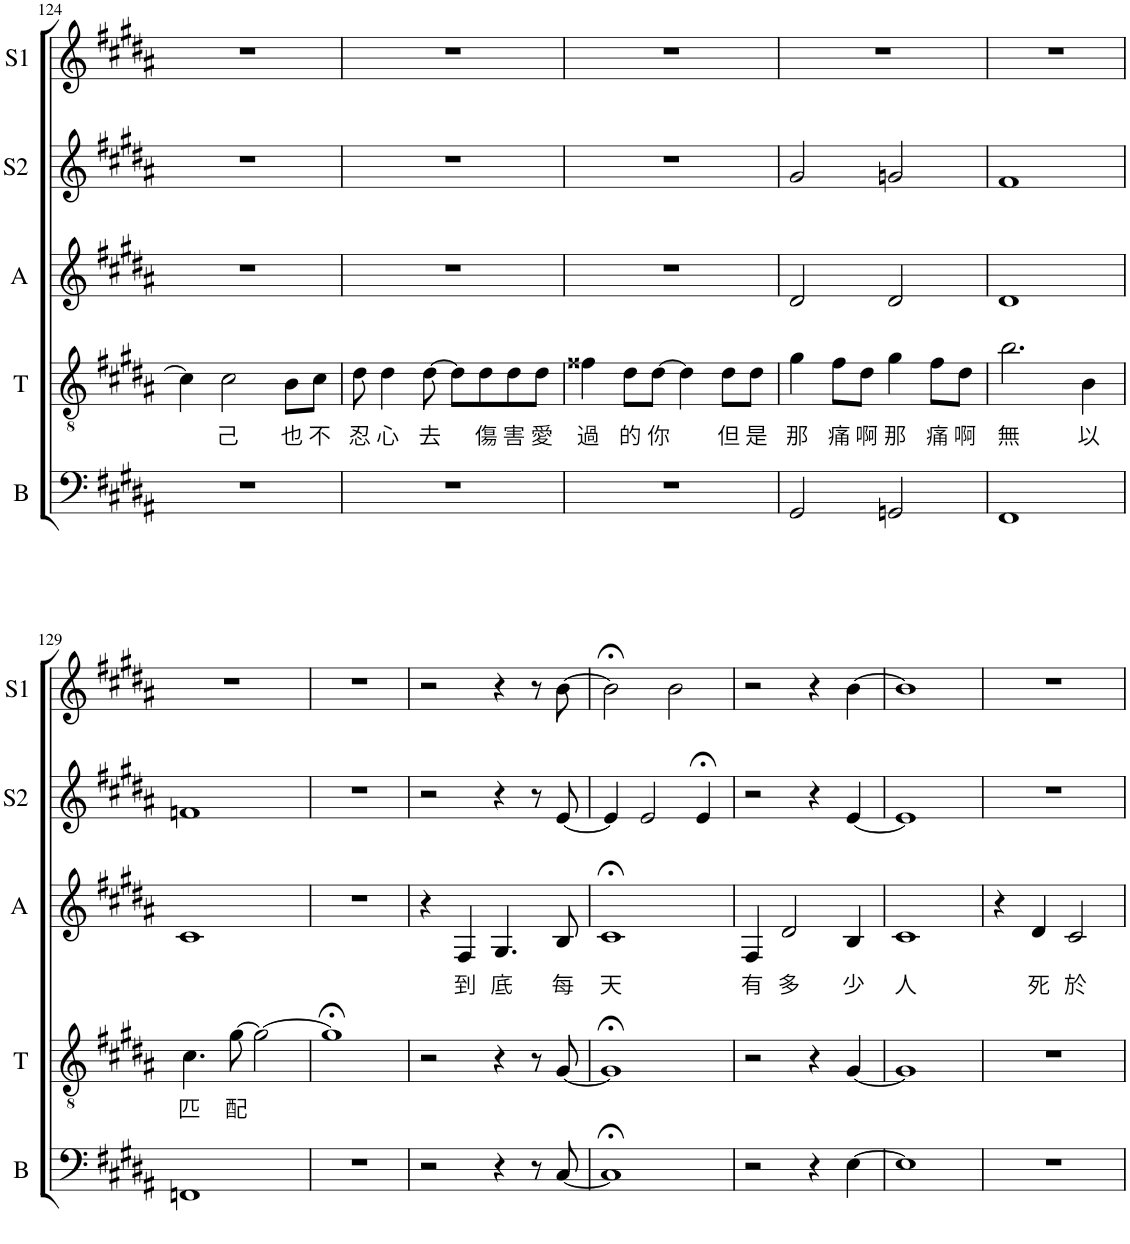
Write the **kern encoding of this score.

**kern	**kern	**text	**kern	**text	**kern	**kern
*part5	*part4	*part4	*part3	*part3	*part2	*part1
*staff5	*staff4	*staff4	*staff3	*staff3	*staff2	*staff1
*I"B	*I"T	*	*I"A	*	*I"S2	*I"S1
*I'B	*I'T	*	*I'A	*	*I'S2	*I'S1
!!LO:PB:g=z
*clefF4	*clefGv2	*	*clefG2	*	*clefG2	*clefG2
*k[f#c#g#d#a#]	*k[f#c#g#d#a#]	*	*k[f#c#g#d#a#]	*	*k[f#c#g#d#a#]	*k[f#c#g#d#a#]
*M4/4	*M4/4	*	*M4/4	*	*M4/4	*M4/4
=124	=124	=124	=124	=124	=124	=124
1r	4c#\]	.	1r	.	1r	1r
!	!	!LO:LY:b	!	!	!	!
.	2c#\	己	.	.	.	.
!	!	!LO:LY:b	!	!	!	!
.	8B\L	也	.	.	.	.
!	!	!LO:LY:b	!	!	!	!
.	8c#\J	不	.	.	.	.
=125	=125	=125	=125	=125	=125	=125
!	!	!LO:LY:b	!	!	!	!
1r	8d#\	忍	1r	.	1r	1r
!	!	!LO:LY:b	!	!	!	!
.	4d#\	心	.	.	.	.
!	!	!LO:LY:b	!	!	!	!
.	[8d#\	去	.	.	.	.
.	8d#\L]	.	.	.	.	.
!	!	!LO:LY:b	!	!	!	!
.	8d#\	傷	.	.	.	.
!	!	!LO:LY:b	!	!	!	!
.	8d#\	害	.	.	.	.
!	!	!LO:LY:b	!	!	!	!
.	8d#\J	愛	.	.	.	.
=126	=126	=126	=126	=126	=126	=126
!	!	!LO:LY:b	!	!	!	!
1r	4f##X\	過	1r	.	1r	1r
!	!	!LO:LY:b	!	!	!	!
.	8d#\L	的	.	.	.	.
!	!	!LO:LY:b	!	!	!	!
.	[8d#\J	你	.	.	.	.
.	4d#\]	.	.	.	.	.
!	!	!LO:LY:b	!	!	!	!
.	8d#\L	但	.	.	.	.
!	!	!LO:LY:b	!	!	!	!
.	8d#\J	是	.	.	.	.
=127	=127	=127	=127	=127	=127	=127
!	!	!LO:LY:b	!	!	!	!
2GG#/	4g#\	那	2d#/	.	2g#/	1r
!	!	!LO:LY:b	!	!	!	!
.	8f#\L	痛	.	.	.	.
!	!	!LO:LY:b	!	!	!	!
.	8d#\J	啊	.	.	.	.
!	!	!LO:LY:b	!	!	!	!
2GGn/	4g#\	那	2d#/	.	2gn/	.
!	!	!LO:LY:b	!	!	!	!
.	8f#\L	痛	.	.	.	.
!	!	!LO:LY:b	!	!	!	!
.	8d#\J	啊	.	.	.	.
=128	=128	=128	=128	=128	=128	=128
!	!	!LO:LY:b	!	!	!	!
1FF#	2.b\	無	1d#	.	1f#	1r
!	!	!LO:LY:b	!	!	!	!
.	4B\	以	.	.	.	.
!!LO:LB:g=z
=129	=129	=129	=129	=129	=129	=129
!	!	!LO:LY:b	!	!	!	!
1FFn	4.c#\	匹	1c#	.	1fn	1r
!	!	!LO:LY:b	!	!	!	!
.	[8g#\	配	.	.	.	.
.	2g#\_	.	.	.	.	.
=130	=130	=130	=130	=130	=130	=130
1r	1g#;<]	.	1r	.	1r	1r
=131	=131	=131	=131	=131	=131	=131
2r	2r	.	4r	.	2r	2r
!	!	!	!	!LO:LY:b	!	!
.	.	.	4F#/	到	.	.
!	!	!	!	!LO:LY:b	!	!
4r	4r	.	4.G#/	底	4r	4r
8r	8r	.	.	.	8r	8r
!	!	!	!	!LO:LY:b	!	!
[8C#/	[8G#/	.	8B/	每	[8e/	[8b\
=132	=132	=132	=132	=132	=132	=132
!	!	!	!	!LO:LY:b	!	!
1C#;<]	1G#;<]	.	1c#;<	天	4e/]	2b;<\]
.	.	.	.	.	2e/	.
.	.	.	.	.	.	2b\
.	.	.	.	.	4e;</	.
=133	=133	=133	=133	=133	=133	=133
!	!	!	!	!LO:LY:b	!	!
2r	2r	.	4F#/	有	2r	2r
!	!	!	!	!LO:LY:b	!	!
.	.	.	2d#/	多	.	.
4r	4r	.	.	.	4r	4r
!	!	!	!	!LO:LY:b	!	!
[4E\	[4G#/	.	4B/	少	[4e/	[4b\
=134	=134	=134	=134	=134	=134	=134
!	!	!	!	!LO:LY:b	!	!
1E]	1G#]	.	1c#	人	1e]	1b]
=135	=135	=135	=135	=135	=135	=135
1r	1r	.	4r	.	1r	1r
!	!	!	!	!LO:LY:b	!	!
.	.	.	4d#/	死	.	.
!	!	!	!	!LO:LY:b	!	!
.	.	.	2c#/	於	.	.
=	=	=	=	=	=	=
*-	*-	*-	*-	*-	*-	*-
